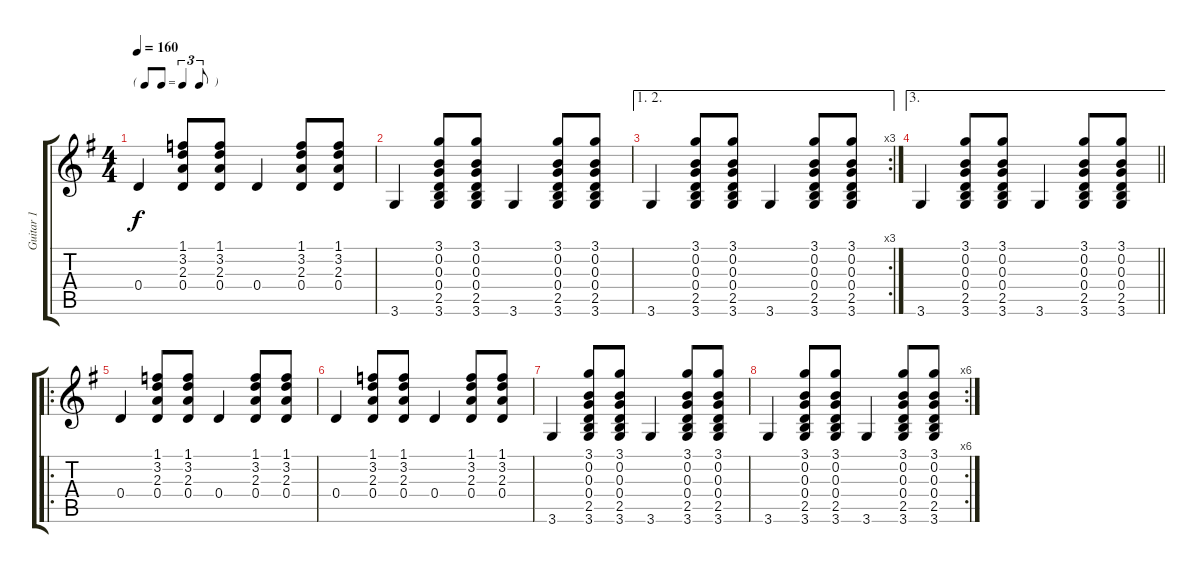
\track ("Guitar 1" "Guitar 1") {instrument acousticguitarsteel}
\staff {score tabs}
\tuning (E4 B3 G3 D3 A2 E2) {hide}
\ts (4 4)
\tf triplet8th
\tempo 160
\clef g2
\ks g
0.4.4{dy f} (1.1 3.2 2.3 0.4).8 (1.1 3.2 2.3 0.4).8 0.4.4 (1.1 3.2 2.3 0.4).8 (1.1 3.2 2.3 0.4).8 |
3.6.4 (3.1 0.2 0.3 0.4 2.5 3.6).8 (3.1 0.2 0.3 0.4 2.5 3.6).8 3.6.4 (3.1 0.2 0.3 0.4 2.5 3.6).8 (3.1 0.2 0.3 0.4 2.5 3.6).8 |
\ae (1 2)
\rc 3
3.6.4 (3.1 0.2 0.3 0.4 2.5 3.6).8 (3.1 0.2 0.3 0.4 2.5 3.6).8 3.6.4 (3.1 0.2 0.3 0.4 2.5 3.6).8 (3.1 0.2 0.3 0.4 2.5 3.6).8 |
\ae 3
\barLineRight lightlight
3.6.4 (3.1 0.2 0.3 0.4 2.5 3.6).8 (3.1 0.2 0.3 0.4 2.5 3.6).8 3.6.4 (3.1 0.2 0.3 0.4 2.5 3.6).8 (3.1 0.2 0.3 0.4 2.5 3.6).8 |
\ro
0.4.4 (1.1 3.2 2.3 0.4).8 (1.1 3.2 2.3 0.4).8 0.4.4 (1.1 3.2 2.3 0.4).8 (1.1 3.2 2.3 0.4).8 |
0.4.4 (1.1 3.2 2.3 0.4).8 (1.1 3.2 2.3 0.4).8 0.4.4 (1.1 3.2 2.3 0.4).8 (1.1 3.2 2.3 0.4).8 |
3.6.4 (3.1 0.2 0.3 0.4 2.5 3.6).8 (3.1 0.2 0.3 0.4 2.5 3.6).8 3.6.4 (3.1 0.2 0.3 0.4 2.5 3.6).8 (3.1 0.2 0.3 0.4 2.5 3.6).8 |
\rc 6
3.6.4 (3.1 0.2 0.3 0.4 2.5 3.6).8 (3.1 0.2 0.3 0.4 2.5 3.6).8 3.6.4 (3.1 0.2 0.3 0.4 2.5 3.6).8 (3.1 0.2 0.3 0.4 2.5 3.6).8
